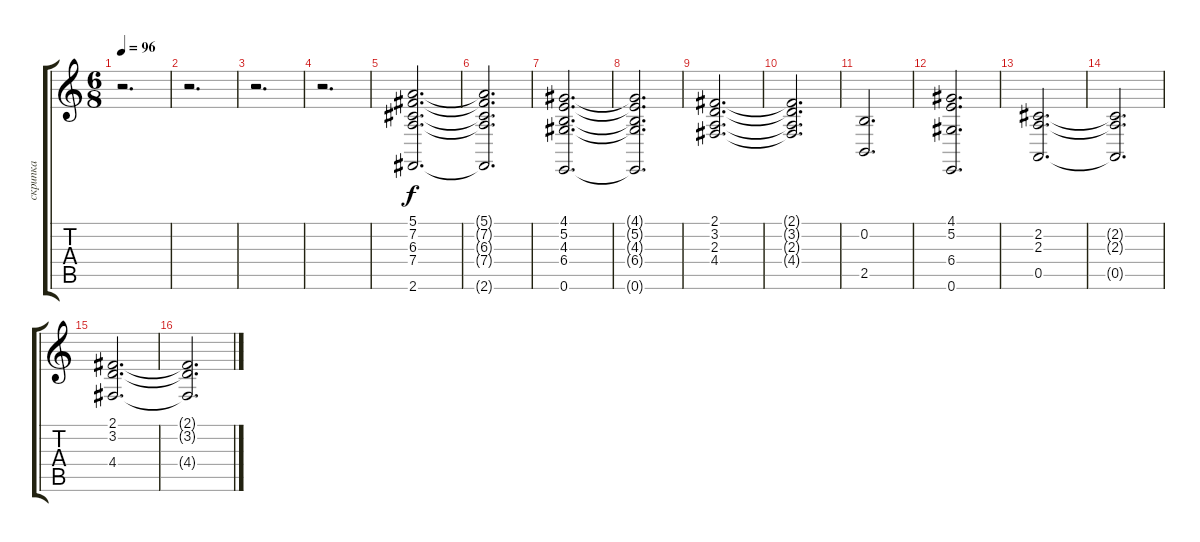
\track ("скрипка" "скрипка") {instrument stringensemble2}
\staff {score tabs}
\tuning (E4 B3 G3 D3 A2 E2) {hide}
\ts (6 8)
\tempo 96
\clef g2
\ks c
r.2{d dy f} |
r.2{d} |
r.2{d} |
r.2{d} |
(5.1 7.2 6.3 7.4 2.6).2{d} |
(5.1{t} 7.2{t} 6.3{t} 7.4{t} 2.6{t}).2{d} |
(4.1 5.2 4.3 6.4 0.6).2{d} |
(4.1{t} 5.2{t} 4.3{t} 6.4{t} 0.6{t}).2{d} |
(2.1 3.2 2.3 4.4).2{d} |
(2.1{t} 3.2{t} 2.3{t} 4.4{t}).2{d} |
(0.2 2.5).2{d} |
(4.1 5.2 6.4 0.6).2{d} |
(2.2 2.3 0.5).2{d} |
(2.2{t} 2.3{t} 0.5{t}).2{d} |
(2.1 3.2 4.4).2{d} |
(2.1{t} 3.2{t} 4.4{t}).2{d}
